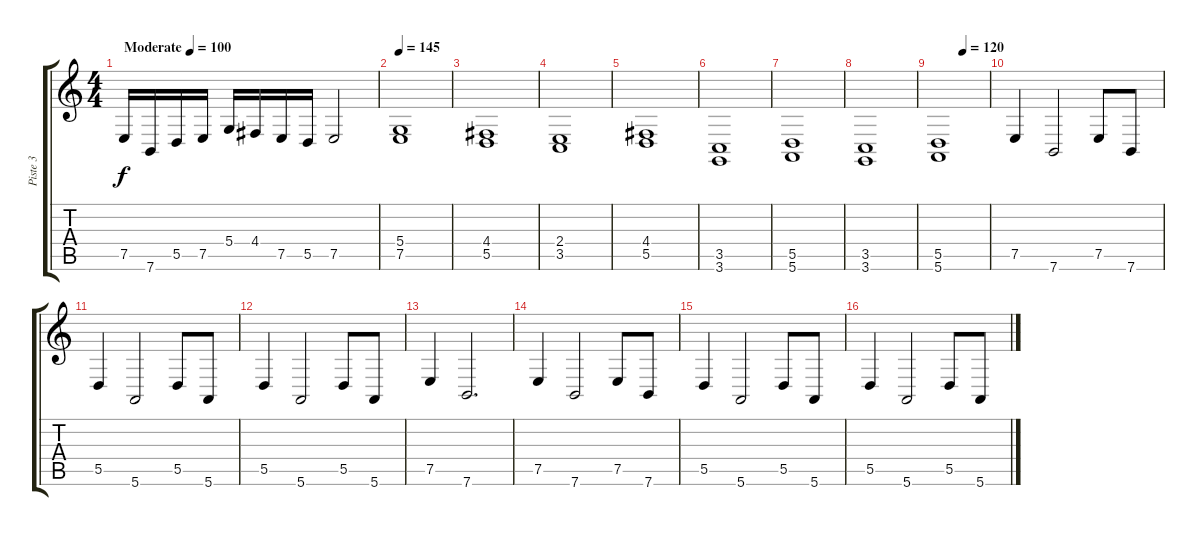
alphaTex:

\track ("Piste 3" "Piste 3") {instrument pad4choir}
\staff {score tabs}
\tuning (E4 B3 G3 D3 A2 E2) {hide}
\ts (4 4)
\tempo (100 "Moderate")
\clef g2
\ks c
7.5.16{dy f instrument pad4choir} 7.6.16 5.5.16 7.5.16 5.4.16 4.4.16 7.5.16 5.5.16 7.5.2 |
\tempo 145
(5.4 7.5).1 |
(4.4 5.5).1 |
(2.4 3.5).1 |
(4.4 5.5).1 |
(3.5 3.6).1 |
(5.5 5.6).1 |
(3.5 3.6).1 |
\tempo (120 0.5)
(5.5 5.6).1 |
7.5.4 7.6.2 7.5.8 7.6.8 |
5.5.4 5.6.2 5.5.8 5.6.8 |
5.5.4 5.6.2 5.5.8 5.6.8 |
7.5.4 7.6.2{d} |
7.5.4 7.6.2 7.5.8 7.6.8 |
5.5.4 5.6.2 5.5.8 5.6.8 |
5.5.4 5.6.2 5.5.8 5.6.8
